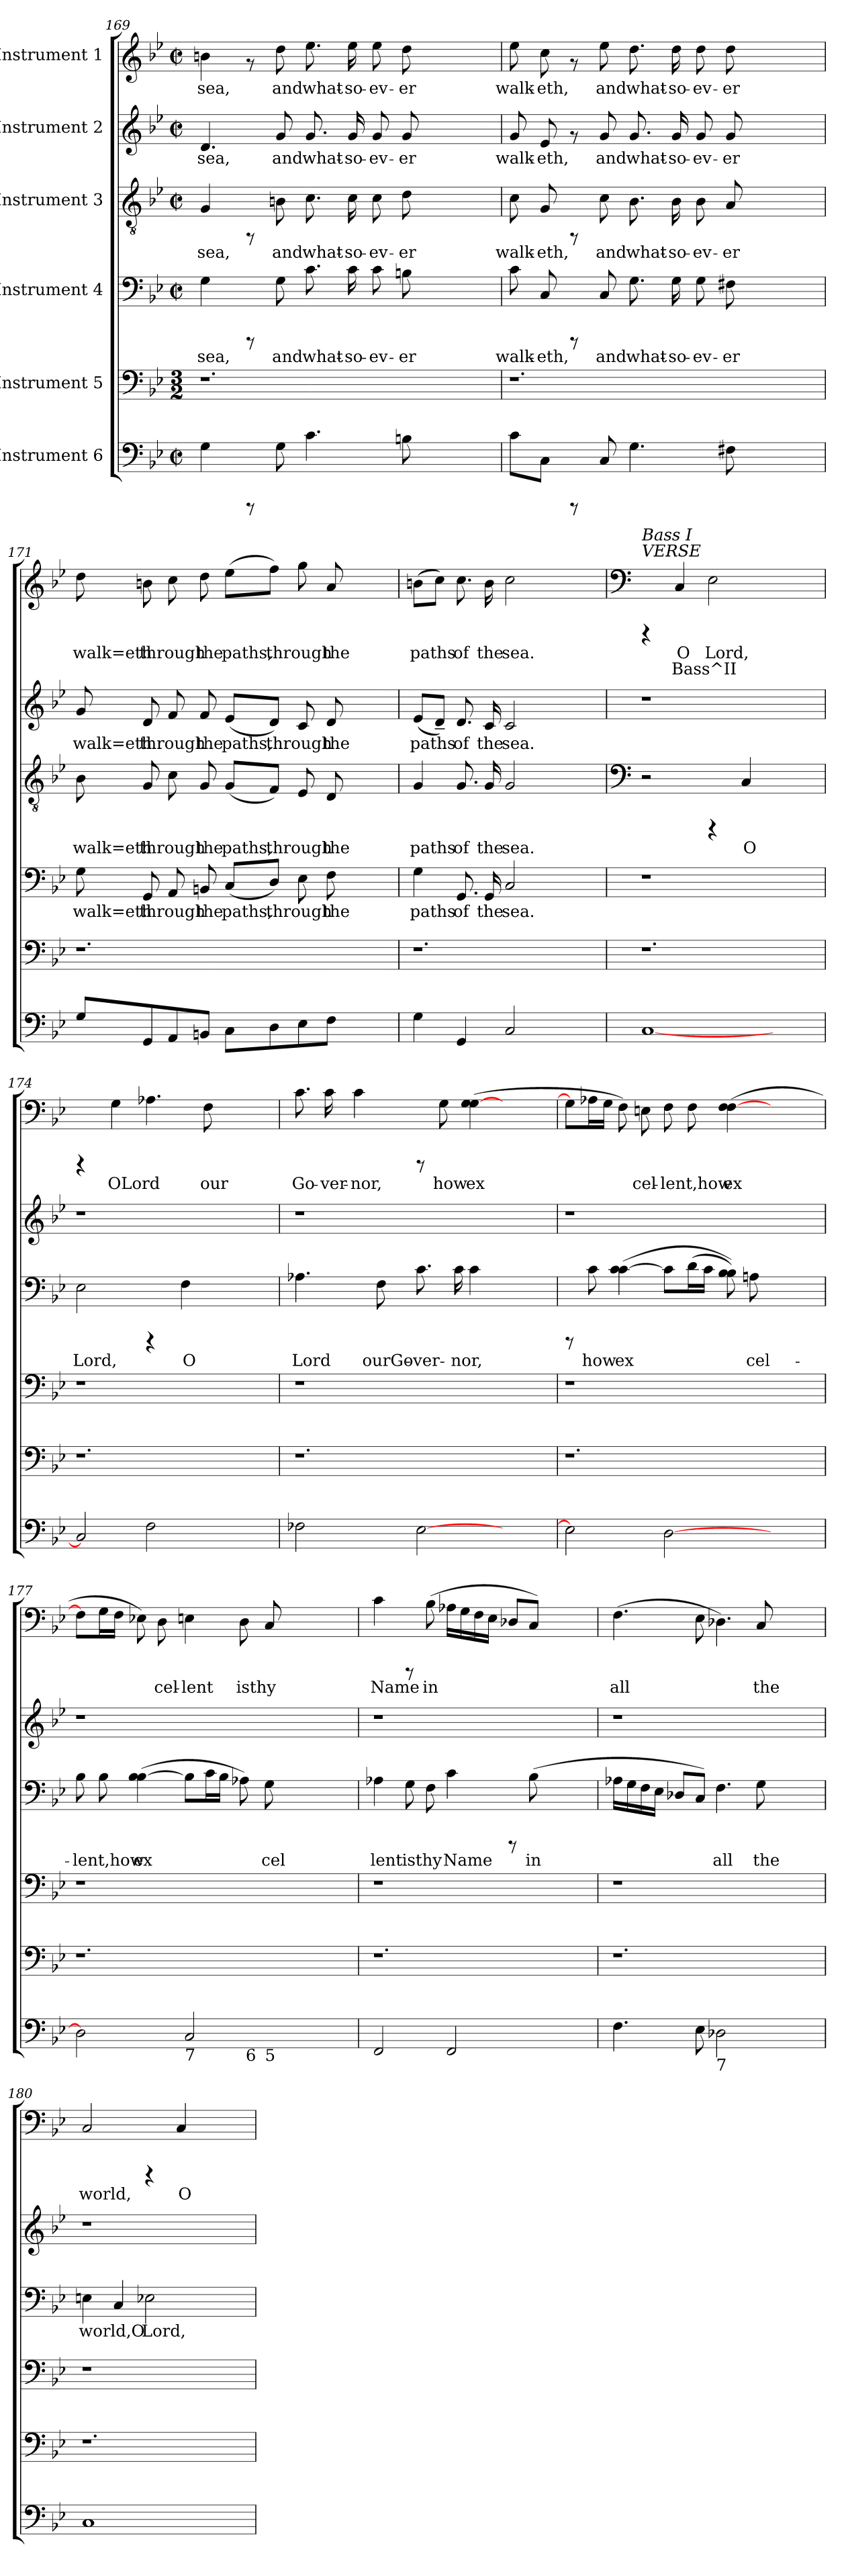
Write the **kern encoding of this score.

**kern	**text	**kern	**kern	**text	**kern	**text	**kern	**text	**kern	**text	**text
*part6	*part6	*part5	*part4	*part4	*part3	*part3	*part2	*part2	*part1	*part1	*part1
*staff6	*staff6	*staff5	*staff4	*staff4	*staff3	*staff3	*staff2	*staff2	*staff1	*staff1	*staff1
*I"Instrument 6	*	*I"Instrument 5	*I"Instrument 4	*	*I"Instrument 3	*	*I"Instrument 2	*	*I"Instrument 1	*	*
*clefF4	*	*clefF4	*clefF4	*	*clefGv2	*	*clefG2	*	*clefG2	*	*
*k[b-e-]	*	*k[b-e-]	*k[b-e-]	*	*k[b-e-]	*	*k[b-e-]	*	*k[b-e-]	*	*
*B-:	*	*B-:	*B-:	*	*B-:	*	*B-:	*	*B-:	*	*
*M2/2	*	*M3/2	*M2/2	*	*M2/2	*	*M2/2	*	*M2/2	*	*
*met(c|)	*	*	*met(c|)	*	*met(c|)	*	*met(c|)	*	*met(c|)	*	*
=169	=169	=169	=169	=169	=169	=169	=169	=169	=169	=169	=169
!	!LO:LY:a:cj	!	!	!LO:LY:b:cj	!	!LO:LY:b:cj	!	!LO:LY:b:rj	!	!LO:LY:b:cj	!
4G\	.	1.r	4G\	sea,	4G/	sea,	4.d/	sea,	4bn\	sea,	.
8rCCC	.	.	8rCCC	.	8rFF	.	.	.	8rf	.	.
!	!LO:LY:a:cj	!	!	!LO:LY:b:cj	!	!LO:LY:b:cj	!	!LO:LY:b:rj	!	!LO:LY:b:cj	!
8G\	.	.	8G\	and	8Bn\	and	8g/	and	8dd\	and	.
!	!LO:LY:a:cj	!	!	!LO:LY:b:cj	!	!LO:LY:b:cj	!	!LO:LY:b:rj	!	!LO:LY:b:cj	!
4.c\	.	.	8.c\	what-	8.c\	what-	8.g/	what-	8.ee-\	what-	.
!	!	!	!	!LO:LY:b:cj	!	!LO:LY:b:cj	!	!LO:LY:b:rj	!	!LO:LY:b:cj	!
.	.	.	16c\	-so-	16c\	-so-	16g/	-so-	16ee-\	-so-	.
!	!	!	!	!LO:LY:b:cj	!	!LO:LY:b:cj	!	!LO:LY:b:rj	!	!LO:LY:b:cj	!
.	.	.	8c\	-ev-	8c\	-ev-	8g/	-ev-	8ee-\	-ev-	.
!	!LO:LY:a:cj	!	!	!LO:LY:b:cj	!	!LO:LY:b:cj	!	!LO:LY:b:rj	!	!LO:LY:b:cj	!
8Bn\	.	.	8Bn\	-er	8d\	-er	8g/	-er	8dd\	-er	.
2ryy	.	.	2ryy	.	2ryy	.	2ryy	.	2ryy	.	.
!!LO:PB:g=z
=170	=170	=170	=170	=170	=170	=170	=170	=170	=170	=170	=170
!	!LO:LY:a:cj	!	!	!LO:LY:b:cj	!	!LO:LY:b:cj	!	!LO:LY:b:rj	!	!LO:LY:b:cj	!
8c\L	.	1.r	8c\	walk-	8c\	walk-	8g/	walk-	8ee-\	walk-	.
!	!LO:LY:a:cj	!	!	!LO:LY:b:cj	!	!LO:LY:b:cj	!	!LO:LY:b:rj	!	!LO:LY:b:cj	!
8C\J	.	.	8C/	-eth,	8G/	-eth,	8e-/	-eth,	8cc\	-eth,	.
8rCCC	.	.	8rCCC	.	8rFF	.	8rf	.	8rf	.	.
!	!LO:LY:a:cj	!	!	!LO:LY:b:cj	!	!LO:LY:b:cj	!	!LO:LY:b:rj	!	!LO:LY:b:cj	!
8C/	.	.	8C/	and	8c\	and	8g/	and	8ee-\	and	.
!	!LO:LY:a:cj	!	!	!LO:LY:b:cj	!	!LO:LY:b:cj	!	!LO:LY:b:rj	!	!LO:LY:b:cj	!
4.G\	.	.	8.G\	what-	8.B-\	what-	8.g/	what-	8.dd\	what-	.
!	!	!	!	!LO:LY:b:cj	!	!LO:LY:b:cj	!	!LO:LY:b:rj	!	!LO:LY:b:cj	!
.	.	.	16G\	-so-	16B-\	-so-	16g/	-so-	16dd\	-so-	.
!	!	!	!	!LO:LY:b:cj	!	!LO:LY:b:cj	!	!LO:LY:b:rj	!	!LO:LY:b:cj	!
.	.	.	8G\	-ev-	8B-\	-ev-	8g/	-ev-	8dd\	-ev-	.
!	!LO:LY:a:cj	!	!	!LO:LY:b:cj	!	!LO:LY:b:cj	!	!LO:LY:b:rj	!	!LO:LY:b:cj	!
8F#X\	.	.	8F#X\	-er	8A/	-er	8g/	-er	8dd\	-er	.
2ryy	.	.	2ryy	.	2ryy	.	2ryy	.	2ryy	.	.
=171	=171	=171	=171	=171	=171	=171	=171	=171	=171	=171	=171
!	!LO:LY:a:cj	!	!	!LO:LY:b:cj	!	!LO:LY:b:cj	!	!LO:LY:b:rj	!	!LO:LY:b:cj	!
8G/L	.	1.r	8G\	walk=eth	8B-\	walk=eth	8g/	walk=eth	8dd\	walk=eth	.
!	!LO:LY:a:cj	!	!	!LO:LY:b:cj	!	!LO:LY:b:cj	!	!LO:LY:b:rj	!	!LO:LY:b:cj	!
8GG/	.	.	8GG/	through	8G/	through	8d/	through	8bn\	through	.
!	!LO:LY:a:cj	!	!	!LO:LY:b:cj	!	!LO:LY:b:cj	!	!LO:LY:b:rj	!	!LO:LY:b:cj	!
8AA/	.	.	8AA/	.	8c\	.	8f/	.	8cc\	.	.
!	!LO:LY:a:cj	!	!	!LO:LY:b:cj	!	!LO:LY:b:cj	!	!LO:LY:b:rj	!	!LO:LY:b:cj	!
8BBn/J	.	.	8BBn/	the	8G/	the	8f/	the	8dd\	the	.
!	!LO:LY:a:cj	!	!	!LO:LY:b:cj	!	!LO:LY:b:cj	!	!LO:LY:b:rj	!	!LO:LY:b:cj	!
8C\L	.	.	(<8C/L	paths,	(<8G/L	paths,	(<8e-/L	paths,	(>8ee-\L	paths,	.
!	!LO:LY:a:cj	!	!	!LO:LY:b:cj	!	!LO:LY:b:cj	!	!LO:LY:b:rj	!	!LO:LY:b:cj	!
8D\	.	.	8D/J)	through	8F/J)	through	8d/J)	through	8ff\J)	through	.
!	!LO:LY:a:cj	!	!	!LO:LY:b:cj	!	!LO:LY:b:cj	!	!LO:LY:b:rj	!	!LO:LY:b:cj	!
8E-\	.	.	8E-\	.	8E-/	.	8c/	.	8gg\	.	.
!	!LO:LY:a:cj	!	!	!LO:LY:b:cj	!	!LO:LY:b:cj	!	!LO:LY:b:rj	!	!LO:LY:b:cj	!
8F\J	.	.	8F\	the	8D/	the	8d/	the	8a/	the	.
2ryy	.	.	2ryy	.	2ryy	.	2ryy	.	2ryy	.	.
=172	=172	=172	=172	=172	=172	=172	=172	=172	=172	=172	=172
!	!LO:LY:a:cj	!	!	!LO:LY:b:cj	!	!LO:LY:b:cj	!	!LO:LY:b:rj	!	!LO:LY:b:cj	!
4G\	.	1.r	4G\	paths	4G/	paths	(<8e-/L	paths	(>8bn\L	paths	.
!	!	!	!	!	!	!	!	!LO:LY:b:rj	!	!LO:LY:b:cj	!
.	.	.	.	.	.	.	8d~</J)	.	8cc\J)	.	.
!	!LO:LY:a:cj	!	!	!LO:LY:b:cj	!	!LO:LY:b:cj	!	!LO:LY:b:rj	!	!LO:LY:b:cj	!
4GG/	.	.	8.GG/	of	8.G/	of	8.d/	of	8.cc\	of	.
!	!	!	!	!LO:LY:b:cj	!	!LO:LY:b:cj	!	!LO:LY:b:rj	!	!LO:LY:b:cj	!
.	.	.	16GG/	the	16G/	the	16c/	the	16b\	the	.
!	!LO:LY:a:cj	!	!	!LO:LY:b:cj	!	!LO:LY:b:cj	!	!LO:LY:b:rj	!	!LO:LY:b:cj	!
2C/	.	.	2C/	sea.	2G/	sea.	2c/	sea.	2cc\	sea.	.
2ryy	.	.	2ryy	.	2ryy	.	2ryy	.	2ryy	.	.
!!LO:LB:g=z
=173	=173	=173	=173	=173	=173	=173	=173	=173	=173	=173	=173
*	*	*	*	*	*clefF4	*	*	*	*clefF4	*	*
!	!	!	!	!	!	!	!	!	!LO:TX:a:i:t=VERSE	!	!
!	!	!	!	!	!	!	!	!	!LO:TX:a:i:t=Bass I	!	!
!	!LO:LY:a:cj	!	!	!	!	!	!	!	!	!	!
[<1C	.	1.r	1r	.	2r	.	1r	.	4rCCC	.	.
!	!	!	!	!	!	!	!	!	!	!LO:LY:b:cj	!LO:LY:b:cj
.	.	.	.	.	.	.	.	.	4C/	O	Bass^II
!	!	!	!	!	!	!	!	!	!	!LO:LY:b:cj	!LO:LY:b:cj
.	.	.	.	.	4rCCC	.	.	.	2E-\	Lord,	.
!	!	!	!	!	!	!LO:LY:b:cj	!	!	!	!	!
.	.	.	.	.	4C/	O	.	.	.	.	.
2ryy	.	.	2ryy	.	2ryy	.	2ryy	.	2ryy	.	.
=174	=174	=174	=174	=174	=174	=174	=174	=174	=174	=174	=174
!	!LO:LY:a:cj	!	!	!	!	!LO:LY:b:cj	!	!	!	!	!
2C/]	.	1.r	1r	.	2E-\	Lord,	1r	.	4rCCC	.	.
!	!	!	!	!	!	!	!	!	!	!LO:LY:b:cj	!
.	.	.	.	.	.	.	.	.	4G\	OLord	.
!	!LO:LY:a:cj	!	!	!	!	!	!	!	!	!LO:LY:b:cj	!
2F\	.	.	.	.	4rCCC	.	.	.	4.A-X\	.	.
!	!	!	!	!	!	!LO:LY:b:cj	!	!	!	!	!
.	.	.	.	.	4F\	O	.	.	.	.	.
!	!	!	!	!	!	!	!	!	!	!LO:LY:b:cj	!
.	.	.	.	.	.	.	.	.	8F\	our	.
2ryy	.	.	2ryy	.	2ryy	.	2ryy	.	2ryy	.	.
=175	=175	=175	=175	=175	=175	=175	=175	=175	=175	=175	=175
!	!LO:LY:a:cj	!	!	!	!	!LO:LY:b:cj	!	!	!	!LO:LY:b:cj	!
2F-\	.	1.r	1r	.	4.A-X\	Lord	1r	.	8.c\	Go-	.
!	!	!	!	!	!	!	!	!	!	!LO:LY:b:cj	!
.	.	.	.	.	.	.	.	.	16c\	-ver-	.
!	!	!	!	!	!	!	!	!	!	!LO:LY:b:cj	!
.	.	.	.	.	.	.	.	.	4c\	-nor,	.
!	!	!	!	!	!	!LO:LY:b:cj	!	!	!	!	!
.	.	.	.	.	8F\	ourGo-	.	.	.	.	.
!	!LO:LY:a:cj	!	!	!	!	!LO:LY:b:cj	!	!	!	!	!
[>2E-\	.	.	.	.	8.c\	-ver-	.	.	8rCCC	.	.
!	!	!	!	!	!	!	!	!	!	!LO:LY:b:cj	!
.	.	.	.	.	.	.	.	.	8G\	how	.
!	!	!	!	!	!	!LO:LY:b:cj	!	!	!	!	!
.	.	.	.	.	16c\	-nor,	.	.	.	.	.
!	!	!	!	!	!	!LO:LY:b:cj	!	!	!	!LO:LY:b:cj	!
.	.	.	.	.	4c\	.	.	.	(>4G\ [>4G\	ex-	.
2ryy	.	.	2ryy	.	2ryy	.	2ryy	.	2ryy	.	.
=176	=176	=176	=176	=176	=176	=176	=176	=176	=176	=176	=176
!	!LO:LY:a:cj	!	!	!	!	!	!	!	!	!LO:LY:b:cj	!
2E-\]	.	1.r	1r	.	8rCCC	.	1r	.	8G\L]	--	.
!	!	!	!	!	!	!LO:LY:b:cj	!	!	!	!LO:LY:b:cj	!
.	.	.	.	.	8c\	how	.	.	16A-X\	--	.
!	!	!	!	!	!	!	!	!	!	!LO:LY:b:cj	!
.	.	.	.	.	.	.	.	.	16G\J	--	.
!	!	!	!	!	!	!LO:LY:b:cj	!	!	!	!LO:LY:b:cj	!
.	.	.	.	.	(>4c\ [>4c\	ex-	.	.	8F\)	--	.
!	!	!	!	!	!	!	!	!	!	!LO:LY:b:cj	!
.	.	.	.	.	.	.	.	.	8En\	-cel-	.
!	!LO:LY:a:cj	!	!	!	!	!LO:LY:b:cj	!	!	!	!LO:LY:b:cj	!
[>2D\	.	.	.	.	8c\L]	--	.	.	8F\	-lent,how	.
!	!	!	!	!	!	!LO:LY:b:cj	!	!	!	!LO:LY:b:cj	!
.	.	.	.	.	(<16d\	--	.	.	8F\	.	.
!	!	!	!	!	!	!LO:LY:b:cj	!	!	!	!	!
.	.	.	.	.	16c\J	--	.	.	.	.	.
!	!	!	!	!	!	!LO:LY:b:cj	!	!	!	!LO:LY:b:cj	!
.	.	.	.	.	8B-\ 8B-\))	--	.	.	(>4F\ [>4F\	ex-	.
!	!	!	!	!	!	!LO:LY:b:cj	!	!	!	!	!
.	.	.	.	.	8An\	-cel-	.	.	.	.	.
2ryy	.	.	2ryy	.	2ryy	.	2ryy	.	2ryy	.	.
=177	=177	=177	=177	=177	=177	=177	=177	=177	=177	=177	=177
!	!LO:LY:a:cj	!	!	!	!	!LO:LY:b:cj	!	!	!	!LO:LY:b:cj	!
*^	*	*	*	*	*	*	*	*	*	*	*
*	*^	*	*	*	*	*	*	*	*	*	*	*
2D\]	2ryy	2..ryy	.	1.r	1r	.	8B-\	-lent,how	1r	.	8F\L]	--	.
!	!	!	!	!	!	!	!	!LO:LY:b:cj	!	!	!	!LO:LY:b:cj	!
.	.	.	.	.	.	.	8B-\	.	.	.	16G\	--	.
!	!	!	!	!	!	!	!	!	!	!	!	!LO:LY:b:cj	!
.	.	.	.	.	.	.	.	.	.	.	16F\J	--	.
!	!	!	!	!	!	!	!	!LO:LY:b:cj	!	!	!	!LO:LY:b:cj	!
.	.	.	.	.	.	.	(>4B-\ [>4B-\	ex-	.	.	8E-X\)	--	.
!	!	!	!	!	!	!	!	!	!	!	!	!LO:LY:b:cj	!
.	.	.	.	.	.	.	.	.	.	.	8D\	-cel-	.
!LO:TX:b:t=7	!	!	!	!	!	!	!	!	!	!	!	!	!
!	!	!	!LO:LY:a:cj	!	!	!	!	!LO:LY:b:cj	!	!	!	!LO:LY:b:cj	!
2C/	4ryy	.	.	.	.	.	8B-\L]	--	.	.	4En\	-lent	.
!	!	!	!	!	!	!	!	!LO:LY:b:cj	!	!	!	!	!
.	.	.	.	.	.	.	16c\	--	.	.	.	.	.
!	!	!	!	!	!	!	!	!LO:LY:b:cj	!	!	!	!	!
.	.	.	.	.	.	.	16B-\J	--	.	.	.	.	.
!	!	!	!	!	!	!	!	!LO:LY:b:cj	!	!	!	!LO:LY:b:cj	!
.	64ryy	.	.	.	.	.	8A-X\)	--	.	.	8D\	isthy	.
!	!LO:TX:b:t=6	!	!	!	!	!	!	!	!	!	!	!	!
.	2ryy	.	.	.	.	.	.	.	.	.	.	.	.
!	!	!LO:TX:b:t=5	!	!	!	!	!	!	!	!	!	!	!
!	!	!	!	!	!	!	!	!LO:LY:b:cj	!	!	!	!LO:LY:b:cj	!
.	.	2ryy	.	.	.	.	8G\	-cel	.	.	8C/	.	.
2ryy	.	.	.	.	2ryy	.	2ryy	.	2ryy	.	2ryy	.	.
.	8...ryy	.	.	.	.	.	.	.	.	.	.	.	.
.	.	8ryy	.	.	.	.	.	.	.	.	.	.	.
!!LO:LB:g=z
=178	=178	=178	=178	=178	=178	=178	=178	=178	=178	=178	=178	=178	=178
!	!	!	!LO:LY:a:cj	!	!	!	!	!LO:LY:b:cj	!	!	!	!LO:LY:b:cj	!
*v	*v	*v	*	*	*	*	*	*	*	*	*	*	*
2FF/	.	1.r	1r	.	4A-X\	lent	1r	.	4c\	Name	.
!	!	!	!	!	!	!LO:LY:b:cj	!	!	!	!	!
.	.	.	.	.	8G\	isthy	.	.	8rCCC	.	.
!	!	!	!	!	!	!LO:LY:b:cj	!	!	!	!LO:LY:b:cj	!
.	.	.	.	.	8F\	.	.	.	(>8B-\	in	.
!	!LO:LY:a:cj	!	!	!	!	!LO:LY:b:cj	!	!	!	!LO:LY:b:cj	!
2FF/	.	.	.	.	4c\	Name	.	.	16A-X\L	.	.
!	!	!	!	!	!	!	!	!	!	!LO:LY:b:cj	!
.	.	.	.	.	.	.	.	.	16G\	.	.
!	!	!	!	!	!	!	!	!	!	!LO:LY:b:cj	!
.	.	.	.	.	.	.	.	.	16F\	.	.
!	!	!	!	!	!	!	!	!	!	!LO:LY:b:cj	!
.	.	.	.	.	.	.	.	.	16E-\J	.	.
!	!	!	!	!	!	!	!	!	!	!LO:LY:b:cj	!
.	.	.	.	.	8rCCC	.	.	.	8D-X/L	.	.
!	!	!	!	!	!	!LO:LY:b:cj	!	!	!	!LO:LY:b:cj	!
.	.	.	.	.	(>8B-\	in	.	.	8C/J)	.	.
2ryy	.	.	2ryy	.	2ryy	.	2ryy	.	2ryy	.	.
=179	=179	=179	=179	=179	=179	=179	=179	=179	=179	=179	=179
!	!LO:LY:a:cj	!	!	!	!	!LO:LY:b:cj	!	!	!	!LO:LY:b:cj	!
4.F\	.	1.r	1r	.	16A-X\L	.	1r	.	(>4.F\	all	.
!	!	!	!	!	!	!LO:LY:b:cj	!	!	!	!	!
.	.	.	.	.	16G\	.	.	.	.	.	.
!	!	!	!	!	!	!LO:LY:b:cj	!	!	!	!	!
.	.	.	.	.	16F\	.	.	.	.	.	.
!	!	!	!	!	!	!LO:LY:b:cj	!	!	!	!	!
.	.	.	.	.	16E-\J	.	.	.	.	.	.
!	!	!	!	!	!	!LO:LY:b:cj	!	!	!	!	!
.	.	.	.	.	8D-X/L	.	.	.	.	.	.
!	!LO:LY:a:cj	!	!	!	!	!LO:LY:b:cj	!	!	!	!LO:LY:b:cj	!
8E-\	.	.	.	.	8C/J)	.	.	.	8E-\	.	.
!LO:TX:b:t=7	!	!	!	!	!	!	!	!	!	!	!
!	!LO:LY:a:cj	!	!	!	!	!LO:LY:b:cj	!	!	!	!LO:LY:b:cj	!
2D-X\	.	.	.	.	4.F\	all	.	.	4.D-X\)	.	.
!	!	!	!	!	!	!LO:LY:b:cj	!	!	!	!LO:LY:b:cj	!
.	.	.	.	.	8G\	the	.	.	8C/	the	.
2ryy	.	.	2ryy	.	2ryy	.	2ryy	.	2ryy	.	.
=180	=180	=180	=180	=180	=180	=180	=180	=180	=180	=180	=180
!	!LO:LY:a:cj	!	!	!	!	!LO:LY:b:cj	!	!	!	!LO:LY:b:cj	!
1C	.	1.r	1r	.	4En\	world,O	1r	.	2C/	world,	.
!	!	!	!	!	!	!LO:LY:b:cj	!	!	!	!	!
.	.	.	.	.	4C/	.	.	.	.	.	.
!	!	!	!	!	!	!LO:LY:b:cj	!	!	!	!	!
.	.	.	.	.	2E-X\	Lord,	.	.	4rCCC	.	.
!	!	!	!	!	!	!	!	!	!	!LO:LY:b:cj	!
.	.	.	.	.	.	.	.	.	4C/	O	.
2ryy	.	.	2ryy	.	2ryy	.	2ryy	.	2ryy	.	.
=	=	=	=	=	=	=	=	=	=	=	=
*-	*-	*-	*-	*-	*-	*-	*-	*-	*-	*-	*-
